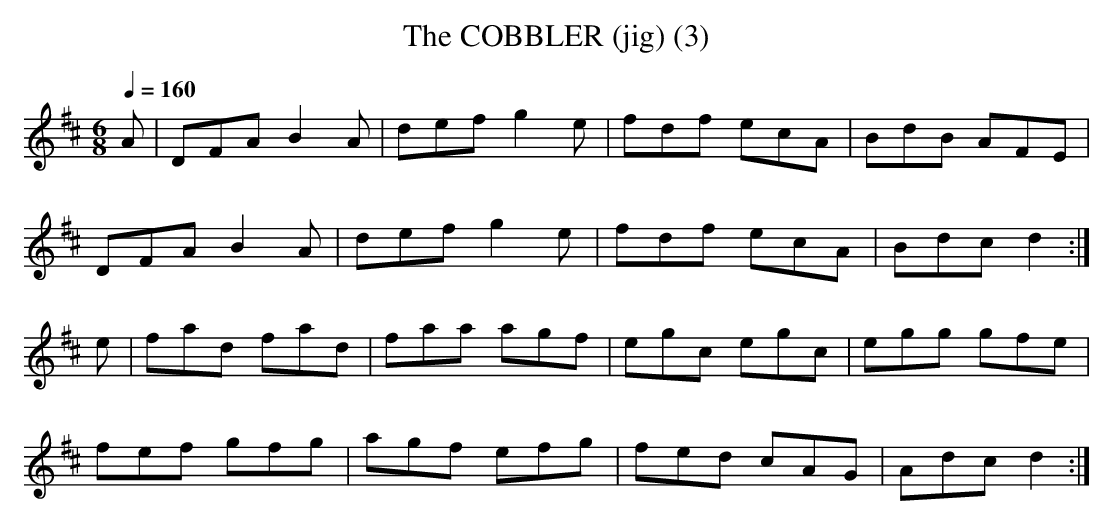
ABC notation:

X:1
T:COBBLER (jig) (3), The
M:6/8
L:1/8
Q:1/4=160
K:D
A|DFA B2A|def g2e|fdf ecA|BdB AFE|
DFA B2 A|def g2 e|fdf ecA|Bdc d2:|
e|fad fad|faa agf|egc egc|egg gfe|
fef gfg|agf efg|fed cAG|Adc d2:|
